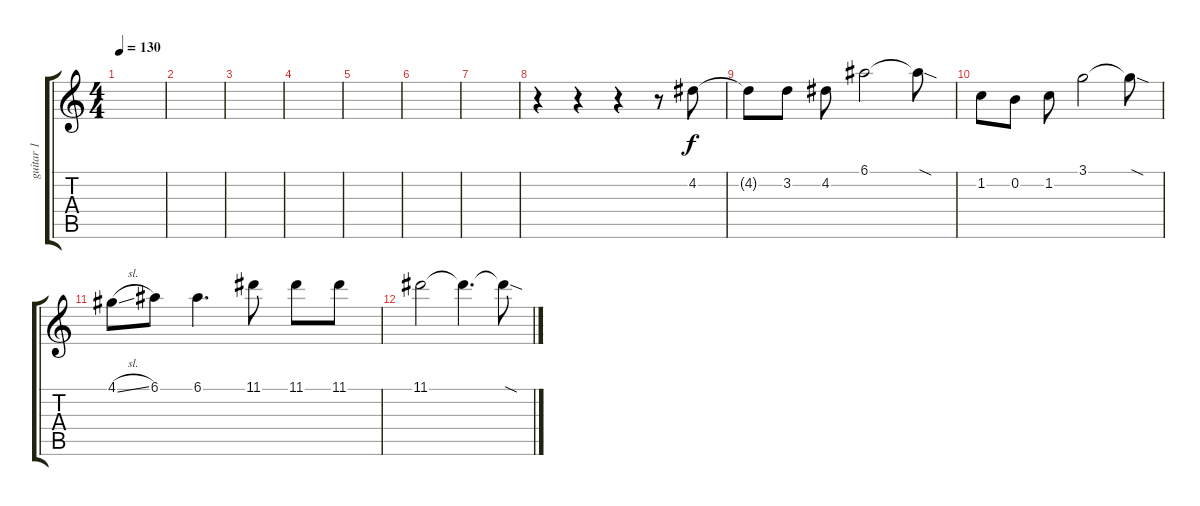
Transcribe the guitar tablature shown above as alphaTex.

\track ("guitar 1" "guitar 1") {instrument overdrivenguitar}
\staff {score tabs}
\tuning (E4 B3 G3 D3 A2 E2) {hide}
\ts (4 4)
\tempo 130
\clef g2
\ks c
|
|
|
|
|
|
|
r.4 r.4 r.4 r.8 4.2.8 |
4.2{t}.8 3.2.8 4.2.8 6.1.2 6.1{sod t}.8 |
1.2.8 0.2.8 1.2.8 3.1.2 3.1{sod t}.8 |
4.1{sl}.8 6.1.8 6.1.4{d} 11.1.8 11.1.8 11.1.8 |
11.1.2 11.1{t}.4{d} 11.1{sod t}.8
